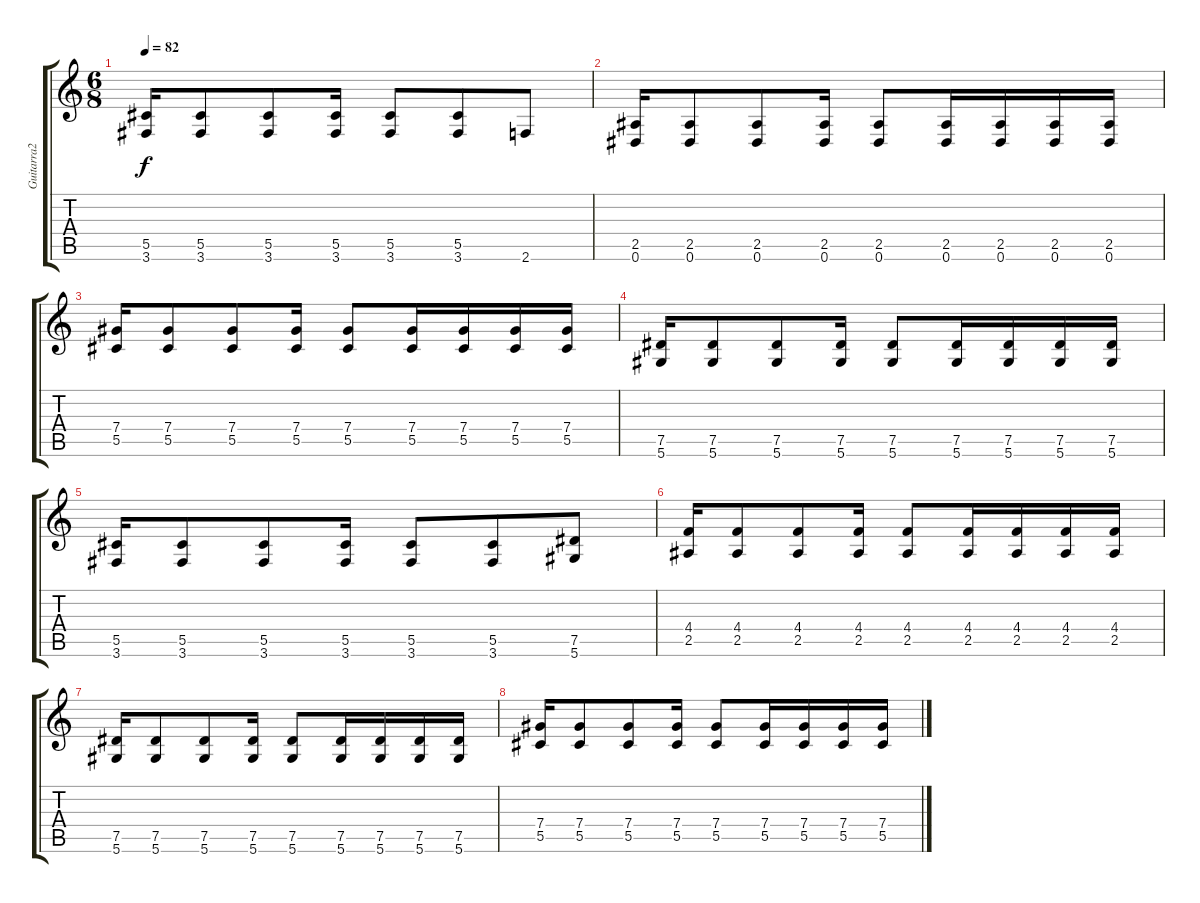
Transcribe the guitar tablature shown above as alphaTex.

\track ("Guitarra2" "Guitarra2") {instrument distortionguitar}
\staff {score tabs}
\tuning (Eb4 Bb3 Gb3 Db3 Ab2 Eb2) {hide}
\ts (6 8)
\tempo 82
\clef g2
\ks c
(5.5 3.6).16{dy f} (5.5 3.6).8 (5.5 3.6).8 (5.5 3.6).16 (5.5 3.6).8 (5.5 3.6).8 2.6.8 |
(2.5 0.6).16{volume 4} (2.5 0.6).8 (2.5 0.6).8 (2.5 0.6).16 (2.5 0.6).8 (2.5 0.6).16 (2.5 0.6).16 (2.5 0.6).16 (2.5 0.6).16 |
(7.4 5.5).16 (7.4 5.5).8 (7.4 5.5).8 (7.4 5.5).16 (7.4 5.5).8 (7.4 5.5).16 (7.4 5.5).16 (7.4 5.5).16 (7.4 5.5).16 |
(7.5 5.6).16 (7.5 5.6).8 (7.5 5.6).8 (7.5 5.6).16 (7.5 5.6).8 (7.5 5.6).16 (7.5 5.6).16 (7.5 5.6).16 (7.5 5.6).16 |
(5.5 3.6).16 (5.5 3.6).8 (5.5 3.6).8 (5.5 3.6).16 (5.5 3.6).8 (5.5 3.6).8 (7.5 5.6).8 |
(4.4 2.5).16 (4.4 2.5).8 (4.4 2.5).8 (4.4 2.5).16 (4.4 2.5).8 (4.4 2.5).16 (4.4 2.5).16 (4.4 2.5).16 (4.4 2.5).16 |
(7.5 5.6).16{volume 0} (7.5 5.6).8 (7.5 5.6).8 (7.5 5.6).16 (7.5 5.6).8 (7.5 5.6).16 (7.5 5.6).16 (7.5 5.6).16 (7.5 5.6).16 |
(7.4 5.5).16 (7.4 5.5).8 (7.4 5.5).8 (7.4 5.5).16 (7.4 5.5).8 (7.4 5.5).16 (7.4 5.5).16 (7.4 5.5).16 (7.4 5.5).16
